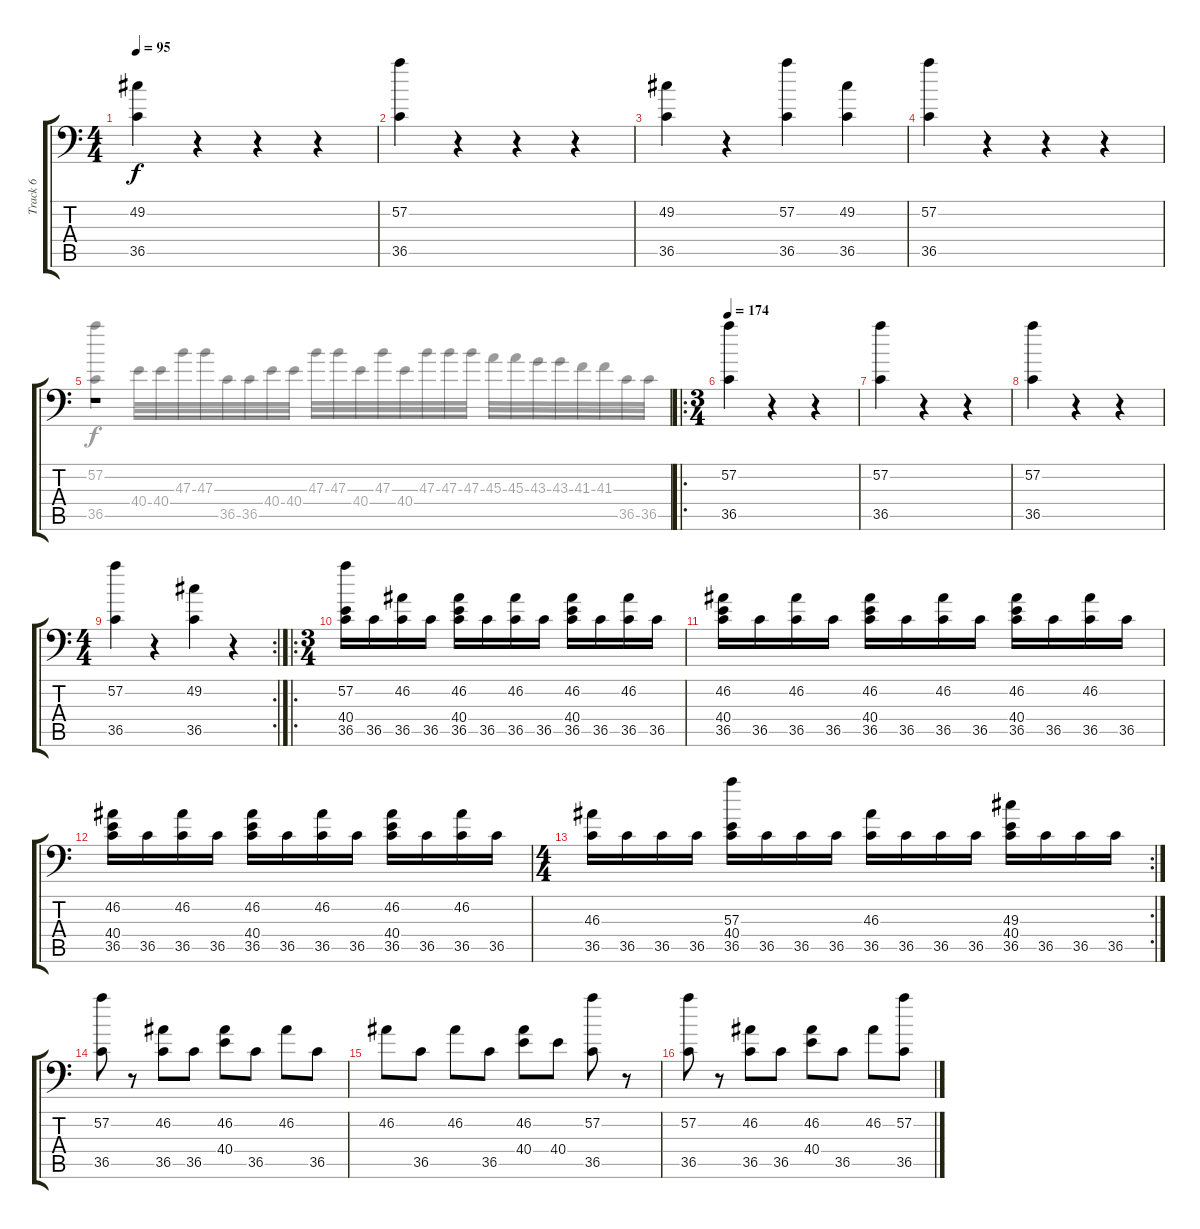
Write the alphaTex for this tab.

\track ("Track 6" "Track 6") {instrument acousticgrandpiano}
\staff {score tabs}
\tuning (C-1 C-1 C-1 C-1 C-1 C-1) {hide}
\voice
\ts (4 4)
\tempo 95
\clef f4
\ks c
(49.2 36.5).4{dy f} r.4 r.4 r.4 |
(57.2 36.5).4 r.4 r.4 r.4 |
(49.2 36.5).4 r.4 (57.2 36.5).4 (49.2 36.5).4 |
(57.2 36.5).4 r.4 r.4 r.4 |
r.1 |
\ro
\ts (3 4)
\tempo 174
(57.2 36.5).4 r.4 r.4 |
(57.2 36.5).4 r.4 r.4 |
(57.2 36.5).4 r.4 r.4 |
\rc 2
\ts (4 4)
(57.2 36.5).4 r.4 (49.2 36.5).4 r.4 |
\ro
\ts (3 4)
(57.2 40.4 36.5).16 36.5.16 (46.2 36.5).16 36.5.16 (46.2 40.4 36.5).16 36.5.16 (46.2 36.5).16 36.5.16 (46.2 40.4 36.5).16 36.5.16 (46.2 36.5).16 36.5.16 |
(46.2 40.4 36.5).16 36.5.16 (46.2 36.5).16 36.5.16 (46.2 40.4 36.5).16 36.5.16 (46.2 36.5).16 36.5.16 (46.2 40.4 36.5).16 36.5.16 (46.2 36.5).16 36.5.16 |
(46.2 40.4 36.5).16 36.5.16 (46.2 36.5).16 36.5.16 (46.2 40.4 36.5).16 36.5.16 (46.2 36.5).16 36.5.16 (46.2 40.4 36.5).16 36.5.16 (46.2 36.5).16 36.5.16 |
\rc 2
\ts (4 4)
(46.3 36.5).16 36.5.16 36.5.16 36.5.16 (57.3 40.4 36.5).16 36.5.16 36.5.16 36.5.16 (46.3 36.5).16 36.5.16 36.5.16 36.5.16 (49.3 40.4 36.5).16 36.5.16 36.5.16 36.5.16 |
(57.2 36.5).8 r.8 (46.2 36.5).8 36.5.8 (46.2 40.4).8 36.5.8 46.2.8 36.5.8 |
46.2.8 36.5.8 46.2.8 36.5.8 (46.2 40.4).8 40.4.8 (57.2 36.5).8 r.8 |
(57.2 36.5).8 r.8 (46.2 36.5).8 36.5.8 (46.2 40.4).8 36.5.8 46.2.8 (57.2 36.5).8
\voice
\clef f4
\ottava regular
\simile none
\ks c
|
|
|
|
(57.2 36.5).4 40.4.32 40.4.32 47.3.32 47.3.32 36.5.32 36.5.32 40.4.32 40.4.32 47.3.32 47.3.32 40.4.32 47.3.32 40.4.32 47.3.32 47.3.32 47.3.32 45.3.32 45.3.32 43.3.32 43.3.32 41.3.32 41.3.32 36.5.32 36.5.32 |
|
|
|
|
|
|
|
|
|
|
